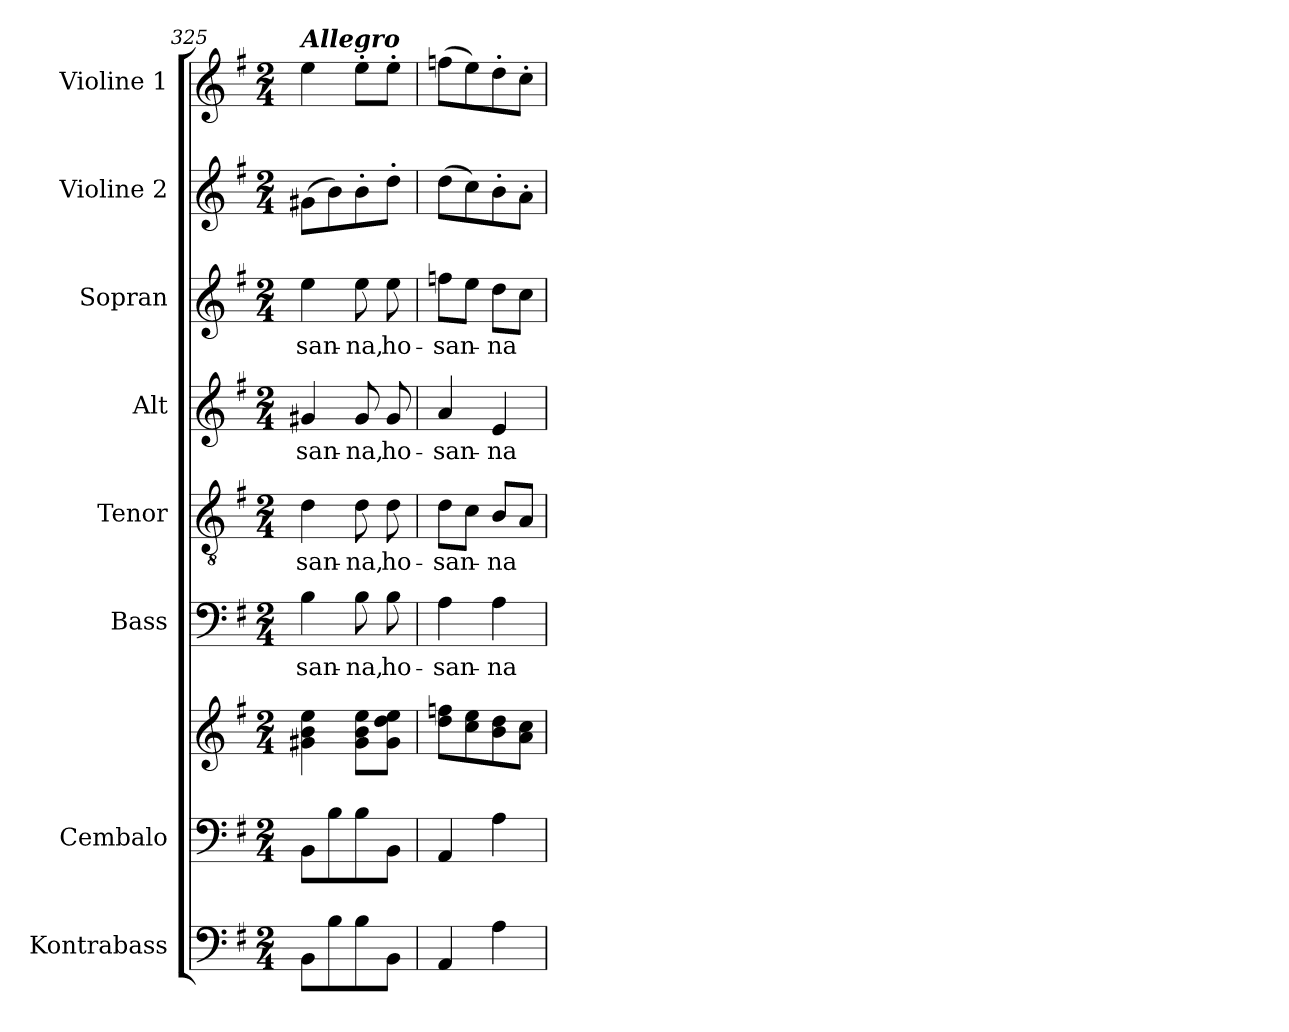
**kern	**kern	**kern	**kern	**text	**kern	**text	**kern	**text	**kern	**text	**kern	**kern
*part8	*part7	*part7	*part6	*part6	*part5	*part5	*part4	*part4	*part3	*part3	*part2	*part1
*staff9	*staff8	*staff7	*staff6	*staff6	*staff5	*staff5	*staff4	*staff4	*staff3	*staff3	*staff2	*staff1
*I"Kontrabass	*I"Cembalo	*	*I"Bass	*	*I"Tenor	*	*I"Alt	*	*I"Sopran	*	*I"Violine 2	*I"Violine 1
*I'Kb.	*I'Cemb.	*	*I'B.	*	*I'T.	*	*I'A.	*	*I'S.	*	*I'Vl. 2	*I'Vl. 1
!!LO:PB:g=z
*clefF4	*clefF4	*clefG2	*clefF4	*	*clefGv2	*	*clefG2	*	*clefG2	*	*clefG2	*clefG2
*ITrd7c12	*	*	*	*	*	*	*	*	*	*	*	*
*k[f#]	*k[f#]	*k[f#]	*k[f#]	*	*k[f#]	*	*k[f#]	*	*k[f#]	*	*k[f#]	*k[f#]
*G:	*G:	*G:	*G:	*	*G:	*	*G:	*	*G:	*	*G:	*G:
*M2/4	*M2/4	*M2/4	*M2/4	*	*M2/4	*	*M2/4	*	*M2/4	*	*M2/4	*M2/4
=325	=325	=325	=325	=325	=325	=325	=325	=325	=325	=325	=325	=325
!	!	!	!	!	!	!	!	!	!	!	!	!LO:TX:a:Bi:t=Allegro
!	!	!	!	!LO:LY:b	!	!LO:LY:b	!	!LO:LY:b	!	!LO:LY:b	!	!
8BBB\L	8BB\L	4g#X\ 4b\ 4ee\	4B\	-san-	4d\	-san-	4g#X/	-san-	4ee\	-san-	(>8g#X\L	4ee\
8BB\	8B\	.	.	.	.	.	.	.	.	.	8b\)	.
!	!	!	!	!LO:LY:b	!	!LO:LY:b	!	!LO:LY:b	!	!LO:LY:b	!	!
8BB\	8B\	8g#\ 8b\ 8ee\L	8B\	-na,	8d\	-na,	8g#/	-na,	8ee\	-na,	8b'>\	8ee'>\L
!	!	!	!	!LO:LY:b	!	!LO:LY:b	!	!LO:LY:b	!	!LO:LY:b	!	!
8BBB\J	8BB\J	8g#\ 8dd\ 8ee\J	8B\	ho-	8d\	ho-	8g#/	ho-	8ee\	ho-	8dd'>\J	8ee'>\J
=326	=326	=326	=326	=326	=326	=326	=326	=326	=326	=326	=326	=326
!	!	!	!	!LO:LY:b	!	!LO:LY:b	!	!LO:LY:b	!	!LO:LY:b	!	!
4AAA/	4AA/	8dd\ 8ffn\L	4A\	-san-	8d\L	-san-	4a/	-san-	8ffn\L	-san-	(>8dd\L	(>8ffn\L
.	.	8cc\ 8ee\	.	.	8c\J	.	.	.	8ee\J	.	8cc\)	8ee\)
!	!	!	!	!LO:LY:b	!	!LO:LY:b	!	!LO:LY:b	!	!LO:LY:b	!	!
4AA\	4A\	8b\ 8dd\	4A\	-na	8B/L	-na	4e/	-na	8dd\L	-na	8b'>\	8dd'>\
.	.	8a\ 8cc\J	.	.	8A/J	.	.	.	8cc\J	.	8a'>\J	8cc'>\J
=	=	=	=	=	=	=	=	=	=	=	=	=
*-	*-	*-	*-	*-	*-	*-	*-	*-	*-	*-	*-	*-
